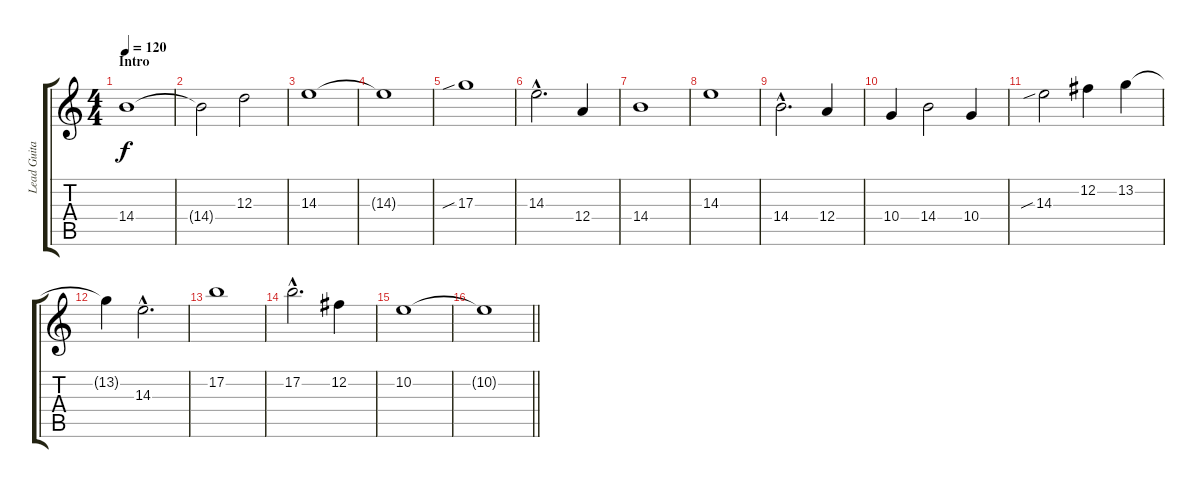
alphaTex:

\track ("Lead Guitar" "Lead Guita") {instrument distortionguitar}
\staff {score tabs}
\tuning (B3 Gb3 D3 A2 E2 B1) {hide}
\ts (4 4)
\section ("" "Intro")
\tempo 120
\clef g2
\ks c
14.4.1{dy f instrument distortionguitar} |
14.4{t}.2 12.3.2 |
14.3.1 |
14.3{t}.1 |
17.3{sib}.1 |
14.3{hac}.2{d} 12.4.4 |
14.4.1 |
14.3.1 |
14.4{hac}.2{d} 12.4.4 |
10.4.4 14.4.2 10.4.4 |
14.3{sib}.2 12.2.4 13.2.4 |
13.2{t}.4 14.3{hac}.2{d} |
17.2.1 |
17.2{hac}.2{d} 12.2.4 |
10.2.1 |
\barLineRight lightlight
10.2{t}.1
